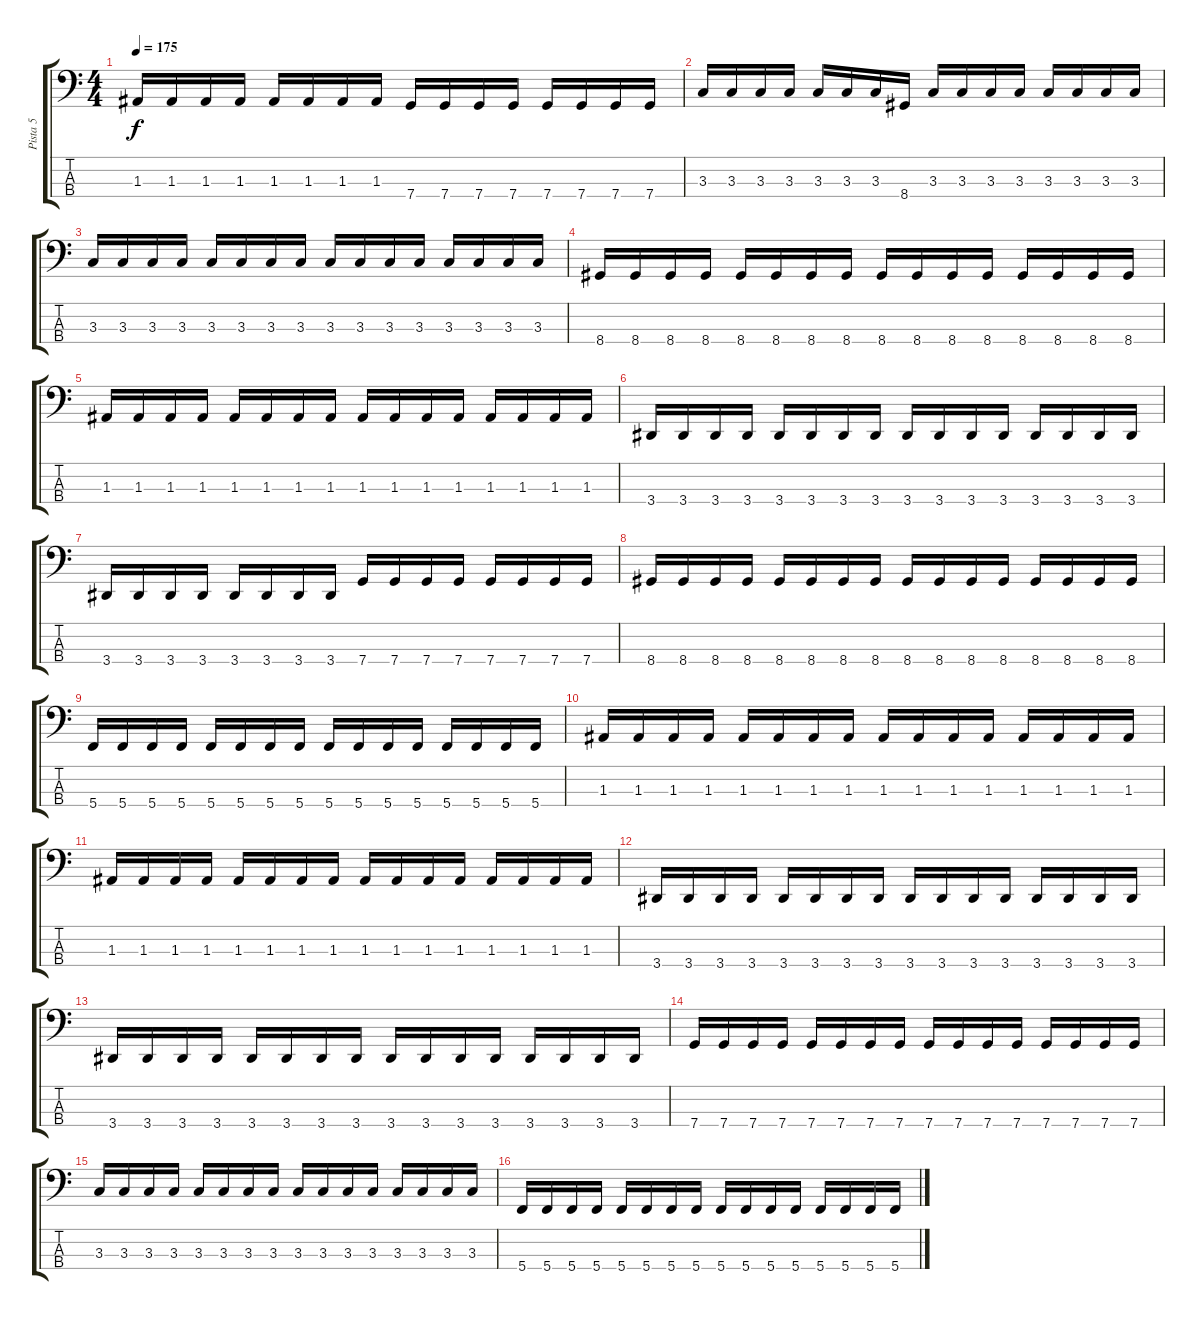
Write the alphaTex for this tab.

\track ("Pista 5" "Pista 5") {instrument electricbassfinger}
\staff {score tabs}
\tuning (G2 D2 A1 C1) {hide}
\ts (4 4)
\tempo 175
\clef f4
\ks c
1.3.16{dy f} 1.3.16 1.3.16 1.3.16 1.3.16 1.3.16 1.3.16 1.3.16 7.4.16 7.4.16 7.4.16 7.4.16 7.4.16 7.4.16 7.4.16 7.4.16 |
3.3.16 3.3.16 3.3.16 3.3.16 3.3.16 3.3.16 3.3.16 8.4.16 3.3.16 3.3.16 3.3.16 3.3.16 3.3.16 3.3.16 3.3.16 3.3.16 |
3.3.16 3.3.16 3.3.16 3.3.16 3.3.16 3.3.16 3.3.16 3.3.16 3.3.16 3.3.16 3.3.16 3.3.16 3.3.16 3.3.16 3.3.16 3.3.16 |
8.4.16 8.4.16 8.4.16 8.4.16 8.4.16 8.4.16 8.4.16 8.4.16 8.4.16 8.4.16 8.4.16 8.4.16 8.4.16 8.4.16 8.4.16 8.4.16 |
1.3.16 1.3.16 1.3.16 1.3.16 1.3.16 1.3.16 1.3.16 1.3.16 1.3.16 1.3.16 1.3.16 1.3.16 1.3.16 1.3.16 1.3.16 1.3.16 |
3.4.16 3.4.16 3.4.16 3.4.16 3.4.16 3.4.16 3.4.16 3.4.16 3.4.16 3.4.16 3.4.16 3.4.16 3.4.16 3.4.16 3.4.16 3.4.16 |
3.4.16 3.4.16 3.4.16 3.4.16 3.4.16 3.4.16 3.4.16 3.4.16 7.4.16 7.4.16 7.4.16 7.4.16 7.4.16 7.4.16 7.4.16 7.4.16 |
8.4.16 8.4.16 8.4.16 8.4.16 8.4.16 8.4.16 8.4.16 8.4.16 8.4.16 8.4.16 8.4.16 8.4.16 8.4.16 8.4.16 8.4.16 8.4.16 |
5.4.16 5.4.16 5.4.16 5.4.16 5.4.16 5.4.16 5.4.16 5.4.16 5.4.16 5.4.16 5.4.16 5.4.16 5.4.16 5.4.16 5.4.16 5.4.16 |
1.3.16 1.3.16 1.3.16 1.3.16 1.3.16 1.3.16 1.3.16 1.3.16 1.3.16 1.3.16 1.3.16 1.3.16 1.3.16 1.3.16 1.3.16 1.3.16 |
1.3.16 1.3.16 1.3.16 1.3.16 1.3.16 1.3.16 1.3.16 1.3.16 1.3.16 1.3.16 1.3.16 1.3.16 1.3.16 1.3.16 1.3.16 1.3.16 |
3.4.16 3.4.16 3.4.16 3.4.16 3.4.16 3.4.16 3.4.16 3.4.16 3.4.16 3.4.16 3.4.16 3.4.16 3.4.16 3.4.16 3.4.16 3.4.16 |
3.4.16 3.4.16 3.4.16 3.4.16 3.4.16 3.4.16 3.4.16 3.4.16 3.4.16 3.4.16 3.4.16 3.4.16 3.4.16 3.4.16 3.4.16 3.4.16 |
7.4.16 7.4.16 7.4.16 7.4.16 7.4.16 7.4.16 7.4.16 7.4.16 7.4.16 7.4.16 7.4.16 7.4.16 7.4.16 7.4.16 7.4.16 7.4.16 |
3.3.16 3.3.16 3.3.16 3.3.16 3.3.16 3.3.16 3.3.16 3.3.16 3.3.16 3.3.16 3.3.16 3.3.16 3.3.16 3.3.16 3.3.16 3.3.16 |
5.4.16 5.4.16 5.4.16 5.4.16 5.4.16 5.4.16 5.4.16 5.4.16 5.4.16 5.4.16 5.4.16 5.4.16 5.4.16 5.4.16 5.4.16 5.4.16
